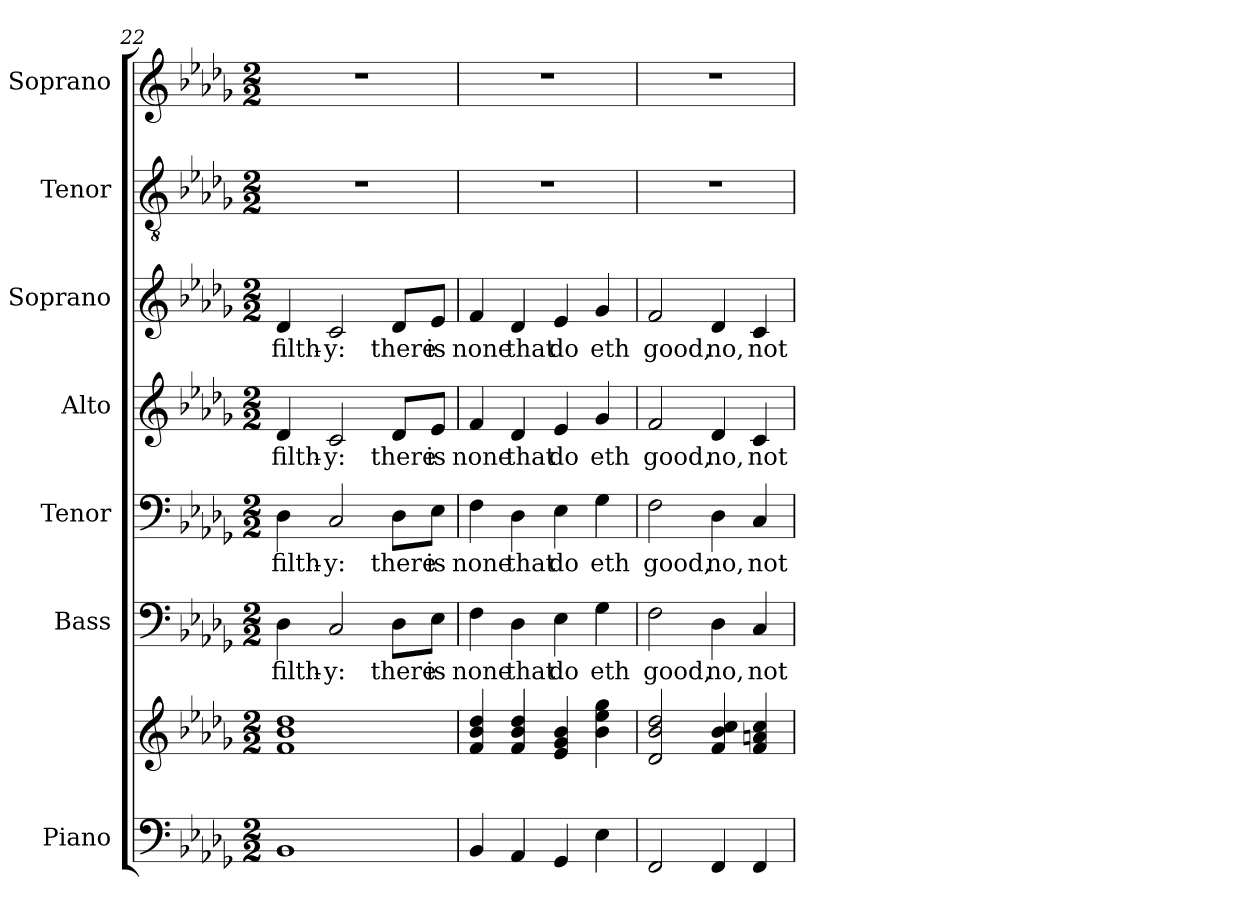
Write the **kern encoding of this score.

**kern	**kern	**kern	**text	**kern	**text	**kern	**text	**kern	**text	**kern	**kern
*part7	*part7	*part6	*part6	*part5	*part5	*part4	*part4	*part3	*part3	*part2	*part1
*staff8	*staff7	*staff6	*staff6	*staff5	*staff5	*staff4	*staff4	*staff3	*staff3	*staff2	*staff1
*I"Piano	*	*I"Bass	*	*I"Tenor	*	*I"Alto	*	*I"Soprano	*	*I"Tenor	*I"Soprano
*I'Pno.	*	*I'B.	*	*I'T.	*	*I'A.	*	*I'S.	*	*I'T.	*I'S.
*clefF4	*clefG2	*clefF4	*	*clefF4	*	*clefG2	*	*clefG2	*	*clefGv2	*clefG2
*	*	*	*	*	*	*	*	*	*	*ITrd7c12	*
*k[b-e-a-d-g-]	*k[b-e-a-d-g-]	*k[b-e-a-d-g-]	*	*k[b-e-a-d-g-]	*	*k[b-e-a-d-g-]	*	*k[b-e-a-d-g-]	*	*k[b-e-a-d-g-]	*k[b-e-a-d-g-]
*D-:	*D-:	*D-:	*	*D-:	*	*D-:	*	*D-:	*	*D-:	*D-:
*M2/2	*M2/2	*M2/2	*	*M2/2	*	*M2/2	*	*M2/2	*	*M2/2	*M2/2
=22	=22	=22	=22	=22	=22	=22	=22	=22	=22	=22	=22
!	!	!	!LO:LY:b:color=#000000	!	!	!	!	!	!	!	!
!	!	!	!	!	!LO:LY:b:color=#000000	!	!	!	!	!	!
!	!	!	!	!	!	!	!LO:LY:b:color=#000000	!	!	!	!
!	!	!	!	!	!	!	!	!	!LO:LY:b:color=#000000	!	!
1BB-i	1fi 1b-i 1dd-i	4D-i\	filth-	4D-i\	filth-	4d-i/	filth-	4d-i/	filth-	1r	1r
!	!	!	!LO:LY:b:color=#000000	!	!	!	!	!	!	!	!
!	!	!	!	!	!LO:LY:b:color=#000000	!	!	!	!	!	!
!	!	!	!	!	!	!	!LO:LY:b:color=#000000	!	!	!	!
!	!	!	!	!	!	!	!	!	!LO:LY:b:color=#000000	!	!
.	.	2Ci/	-y:	2Ci/	-y:	2ci/	-y:	2ci/	-y:	.	.
!	!	!	!LO:LY:b:color=#000000	!	!	!	!	!	!	!	!
!	!	!	!	!	!LO:LY:b:color=#000000	!	!	!	!	!	!
!	!	!	!	!	!	!	!LO:LY:b:color=#000000	!	!	!	!
!	!	!	!	!	!	!	!	!	!LO:LY:b:color=#000000	!	!
.	.	8D-i\L	there	8D-i\L	there	8d-i/L	there	8d-i/L	there	.	.
!	!	!	!LO:LY:b:color=#000000	!	!	!	!	!	!	!	!
!	!	!	!	!	!LO:LY:b:color=#000000	!	!	!	!	!	!
!	!	!	!	!	!	!	!LO:LY:b:color=#000000	!	!	!	!
!	!	!	!	!	!	!	!	!	!LO:LY:b:color=#000000	!	!
.	.	8E-i\J	is	8E-i\J	is	8e-i/J	is	8e-i/J	is	.	.
=23	=23	=23	=23	=23	=23	=23	=23	=23	=23	=23	=23
!	!	!	!LO:LY:b:color=#000000	!	!	!	!	!	!	!	!
!	!	!	!	!	!LO:LY:b:color=#000000	!	!	!	!	!	!
!	!	!	!	!	!	!	!LO:LY:b:color=#000000	!	!	!	!
!	!	!	!	!	!	!	!	!	!LO:LY:b:color=#000000	!	!
4BB-i/	4fi/ 4b-i 4dd-i	4Fi\	none	4Fi\	none	4fi/	none	4fi/	none	1r	1r
!	!	!	!LO:LY:b:color=#000000	!	!	!	!	!	!	!	!
!	!	!	!	!	!LO:LY:b:color=#000000	!	!	!	!	!	!
!	!	!	!	!	!	!	!LO:LY:b:color=#000000	!	!	!	!
!	!	!	!	!	!	!	!	!	!LO:LY:b:color=#000000	!	!
4AA-i/	4fi/ 4b-i 4dd-i	4D-i\	that	4D-i\	that	4d-i/	that	4d-i/	that	.	.
!	!	!	!LO:LY:b:color=#000000	!	!	!	!	!	!	!	!
!	!	!	!	!	!LO:LY:b:color=#000000	!	!	!	!	!	!
!	!	!	!	!	!	!	!LO:LY:b:color=#000000	!	!	!	!
!	!	!	!	!	!	!	!	!	!LO:LY:b:color=#000000	!	!
4GG-i/	4e-i/ 4g-i 4b-i	4E-i\	do	4E-i\	do	4e-i/	do	4e-i/	do	.	.
!	!	!	!LO:LY:b:color=#000000	!	!	!	!	!	!	!	!
!	!	!	!	!	!LO:LY:b:color=#000000	!	!	!	!	!	!
!	!	!	!	!	!	!	!LO:LY:b:color=#000000	!	!	!	!
!	!	!	!	!	!	!	!	!	!LO:LY:b:color=#000000	!	!
4E-i\	4b-i\ 4ee-i 4gg-i	4G-i\	eth	4G-i\	eth	4g-i/	eth	4g-i/	eth	.	.
=24	=24	=24	=24	=24	=24	=24	=24	=24	=24	=24	=24
!	!	!	!LO:LY:b:color=#000000	!	!	!	!	!	!	!	!
!	!	!	!	!	!LO:LY:b:color=#000000	!	!	!	!	!	!
!	!	!	!	!	!	!	!LO:LY:b:color=#000000	!	!	!	!
!	!	!	!	!	!	!	!	!	!LO:LY:b:color=#000000	!	!
2FFi/	2d-i/ 2b-i 2dd-i	2Fi\	good,	2Fi\	good,	2fi/	good,	2fi/	good,	1r	1r
!	!	!	!LO:LY:b:color=#000000	!	!	!	!	!	!	!	!
!	!	!	!	!	!LO:LY:b:color=#000000	!	!	!	!	!	!
!	!	!	!	!	!	!	!LO:LY:b:color=#000000	!	!	!	!
!	!	!	!	!	!	!	!	!	!LO:LY:b:color=#000000	!	!
4FFi/	4fi/ 4b-i 4cci	4D-i\	no,	4D-i\	no,	4d-i/	no,	4d-i/	no,	.	.
!	!	!	!LO:LY:b:color=#000000	!	!	!	!	!	!	!	!
!	!	!	!	!	!LO:LY:b:color=#000000	!	!	!	!	!	!
!	!	!	!	!	!	!	!LO:LY:b:color=#000000	!	!	!	!
!	!	!	!	!	!	!	!	!	!LO:LY:b:color=#000000	!	!
4FFi/	4fi/ 4ani 4cci	4Ci/	not	4Ci/	not	4ci/	not	4ci/	not	.	.
=	=	=	=	=	=	=	=	=	=	=	=
*-	*-	*-	*-	*-	*-	*-	*-	*-	*-	*-	*-
